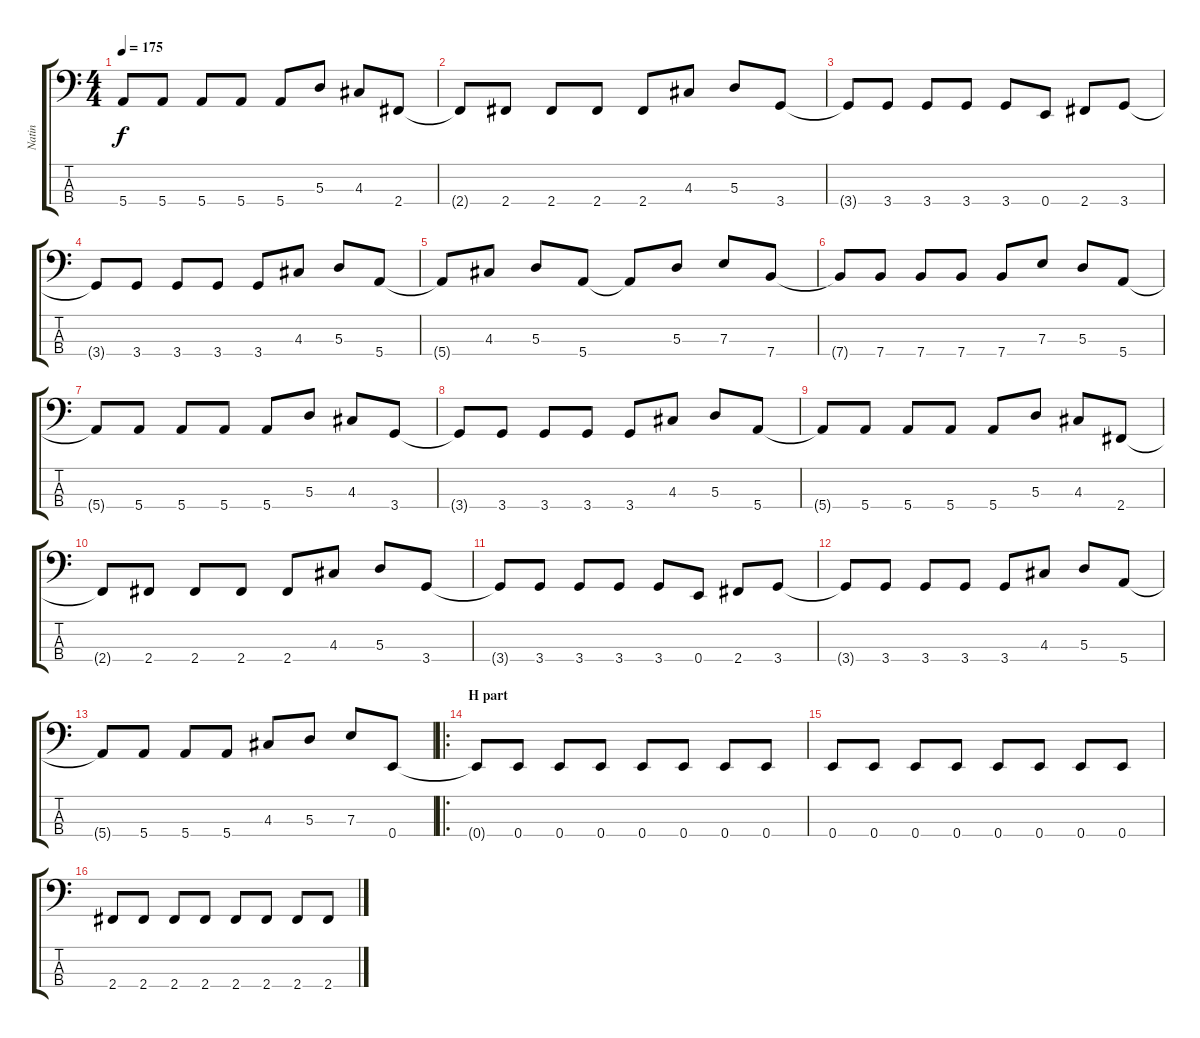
\track ("Natin" "Natin") {instrument electricbasspick}
\staff {score tabs}
\tuning (G2 D2 A1 E1) {hide}
\ts (4 4)
\tempo 175
\clef f4
\ks c
5.4{t}.8{dy f} 5.4.8 5.4.8 5.4.8 5.4.8 5.3.8 4.3.8 2.4.8 |
2.4{t}.8 2.4.8 2.4.8 2.4.8 2.4.8 4.3.8 5.3.8 3.4.8 |
3.4{t}.8 3.4.8 3.4.8 3.4.8 3.4.8 0.4.8 2.4.8 3.4.8 |
3.4{t}.8 3.4.8 3.4.8 3.4.8 3.4.8 4.3.8 5.3.8 5.4.8 |
5.4{t}.8 4.3.8 5.3.8 5.4.8 5.4{t}.8 5.3.8 7.3.8 7.4.8 |
7.4{t}.8 7.4.8 7.4.8 7.4.8 7.4.8 7.3.8 5.3.8 5.4.8 |
5.4{t}.8 5.4.8 5.4.8 5.4.8 5.4.8 5.3.8 4.3.8 3.4.8 |
3.4{t}.8 3.4.8 3.4.8 3.4.8 3.4.8 4.3.8 5.3.8 5.4.8 |
5.4{t}.8 5.4.8 5.4.8 5.4.8 5.4.8 5.3.8 4.3.8 2.4.8 |
2.4{t}.8 2.4.8 2.4.8 2.4.8 2.4.8 4.3.8 5.3.8 3.4.8 |
3.4{t}.8 3.4.8 3.4.8 3.4.8 3.4.8 0.4.8 2.4.8 3.4.8 |
3.4{t}.8 3.4.8 3.4.8 3.4.8 3.4.8 4.3.8 5.3.8 5.4.8 |
5.4{t}.8 5.4.8 5.4.8 5.4.8 4.3.8 5.3.8 7.3.8 0.4.8 |
\ro
\section ("" "H part")
0.4{t}.8 0.4.8 0.4.8 0.4.8 0.4.8 0.4.8 0.4.8 0.4.8 |
0.4.8 0.4.8 0.4.8 0.4.8 0.4.8 0.4.8 0.4.8 0.4.8 |
2.4.8 2.4.8 2.4.8 2.4.8 2.4.8 2.4.8 2.4.8 2.4.8
